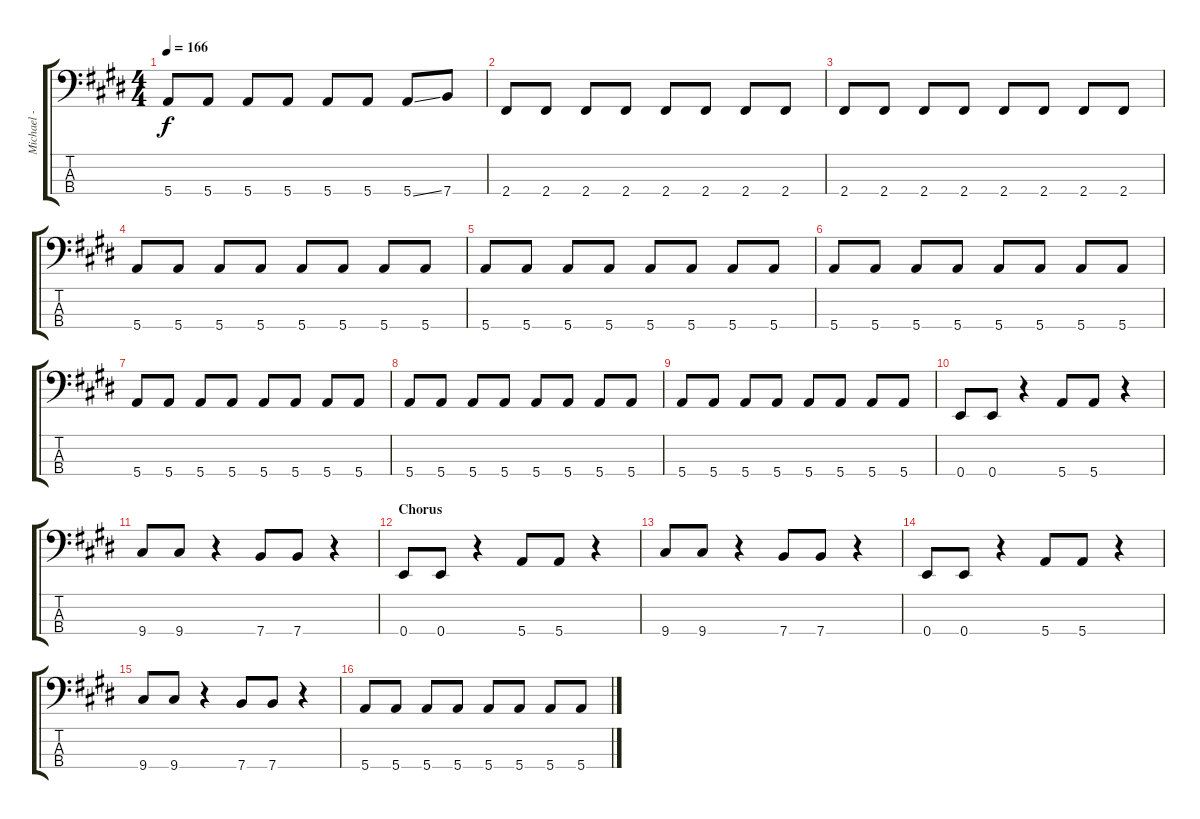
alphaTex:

\track ("Michael - Bass" "Michael - ") {instrument electricbassfinger}
\staff {score tabs}
\tuning (G2 D2 A1 E1) {hide}
\ts (4 4)
\tempo 166
\clef f4
\ks e
5.4.8{dy f} 5.4.8 5.4.8 5.4.8 5.4.8 5.4.8 5.4{ss}.8 7.4.8 |
2.4.8 2.4.8 2.4.8 2.4.8 2.4.8 2.4.8 2.4.8 2.4.8 |
2.4.8 2.4.8 2.4.8 2.4.8 2.4.8 2.4.8 2.4.8 2.4.8 |
5.4.8 5.4.8 5.4.8 5.4.8 5.4.8 5.4.8 5.4.8 5.4.8 |
5.4.8 5.4.8 5.4.8 5.4.8 5.4.8 5.4.8 5.4.8 5.4.8 |
5.4.8 5.4.8 5.4.8 5.4.8 5.4.8 5.4.8 5.4.8 5.4.8 |
5.4.8 5.4.8 5.4.8 5.4.8 5.4.8 5.4.8 5.4.8 5.4.8 |
5.4.8 5.4.8 5.4.8 5.4.8 5.4.8 5.4.8 5.4.8 5.4.8 |
5.4.8 5.4.8 5.4.8 5.4.8 5.4.8 5.4.8 5.4.8 5.4.8 |
0.4.8 0.4.8 r.4 5.4.8 5.4.8 r.4 |
9.4.8 9.4.8 r.4 7.4.8 7.4.8 r.4 |
\section ("" "Chorus")
0.4.8 0.4.8 r.4 5.4.8 5.4.8 r.4 |
9.4.8 9.4.8 r.4 7.4.8 7.4.8 r.4 |
0.4.8 0.4.8 r.4 5.4.8 5.4.8 r.4 |
9.4.8 9.4.8 r.4 7.4.8 7.4.8 r.4 |
5.4.8 5.4.8 5.4.8 5.4.8 5.4.8 5.4.8 5.4.8 5.4.8
